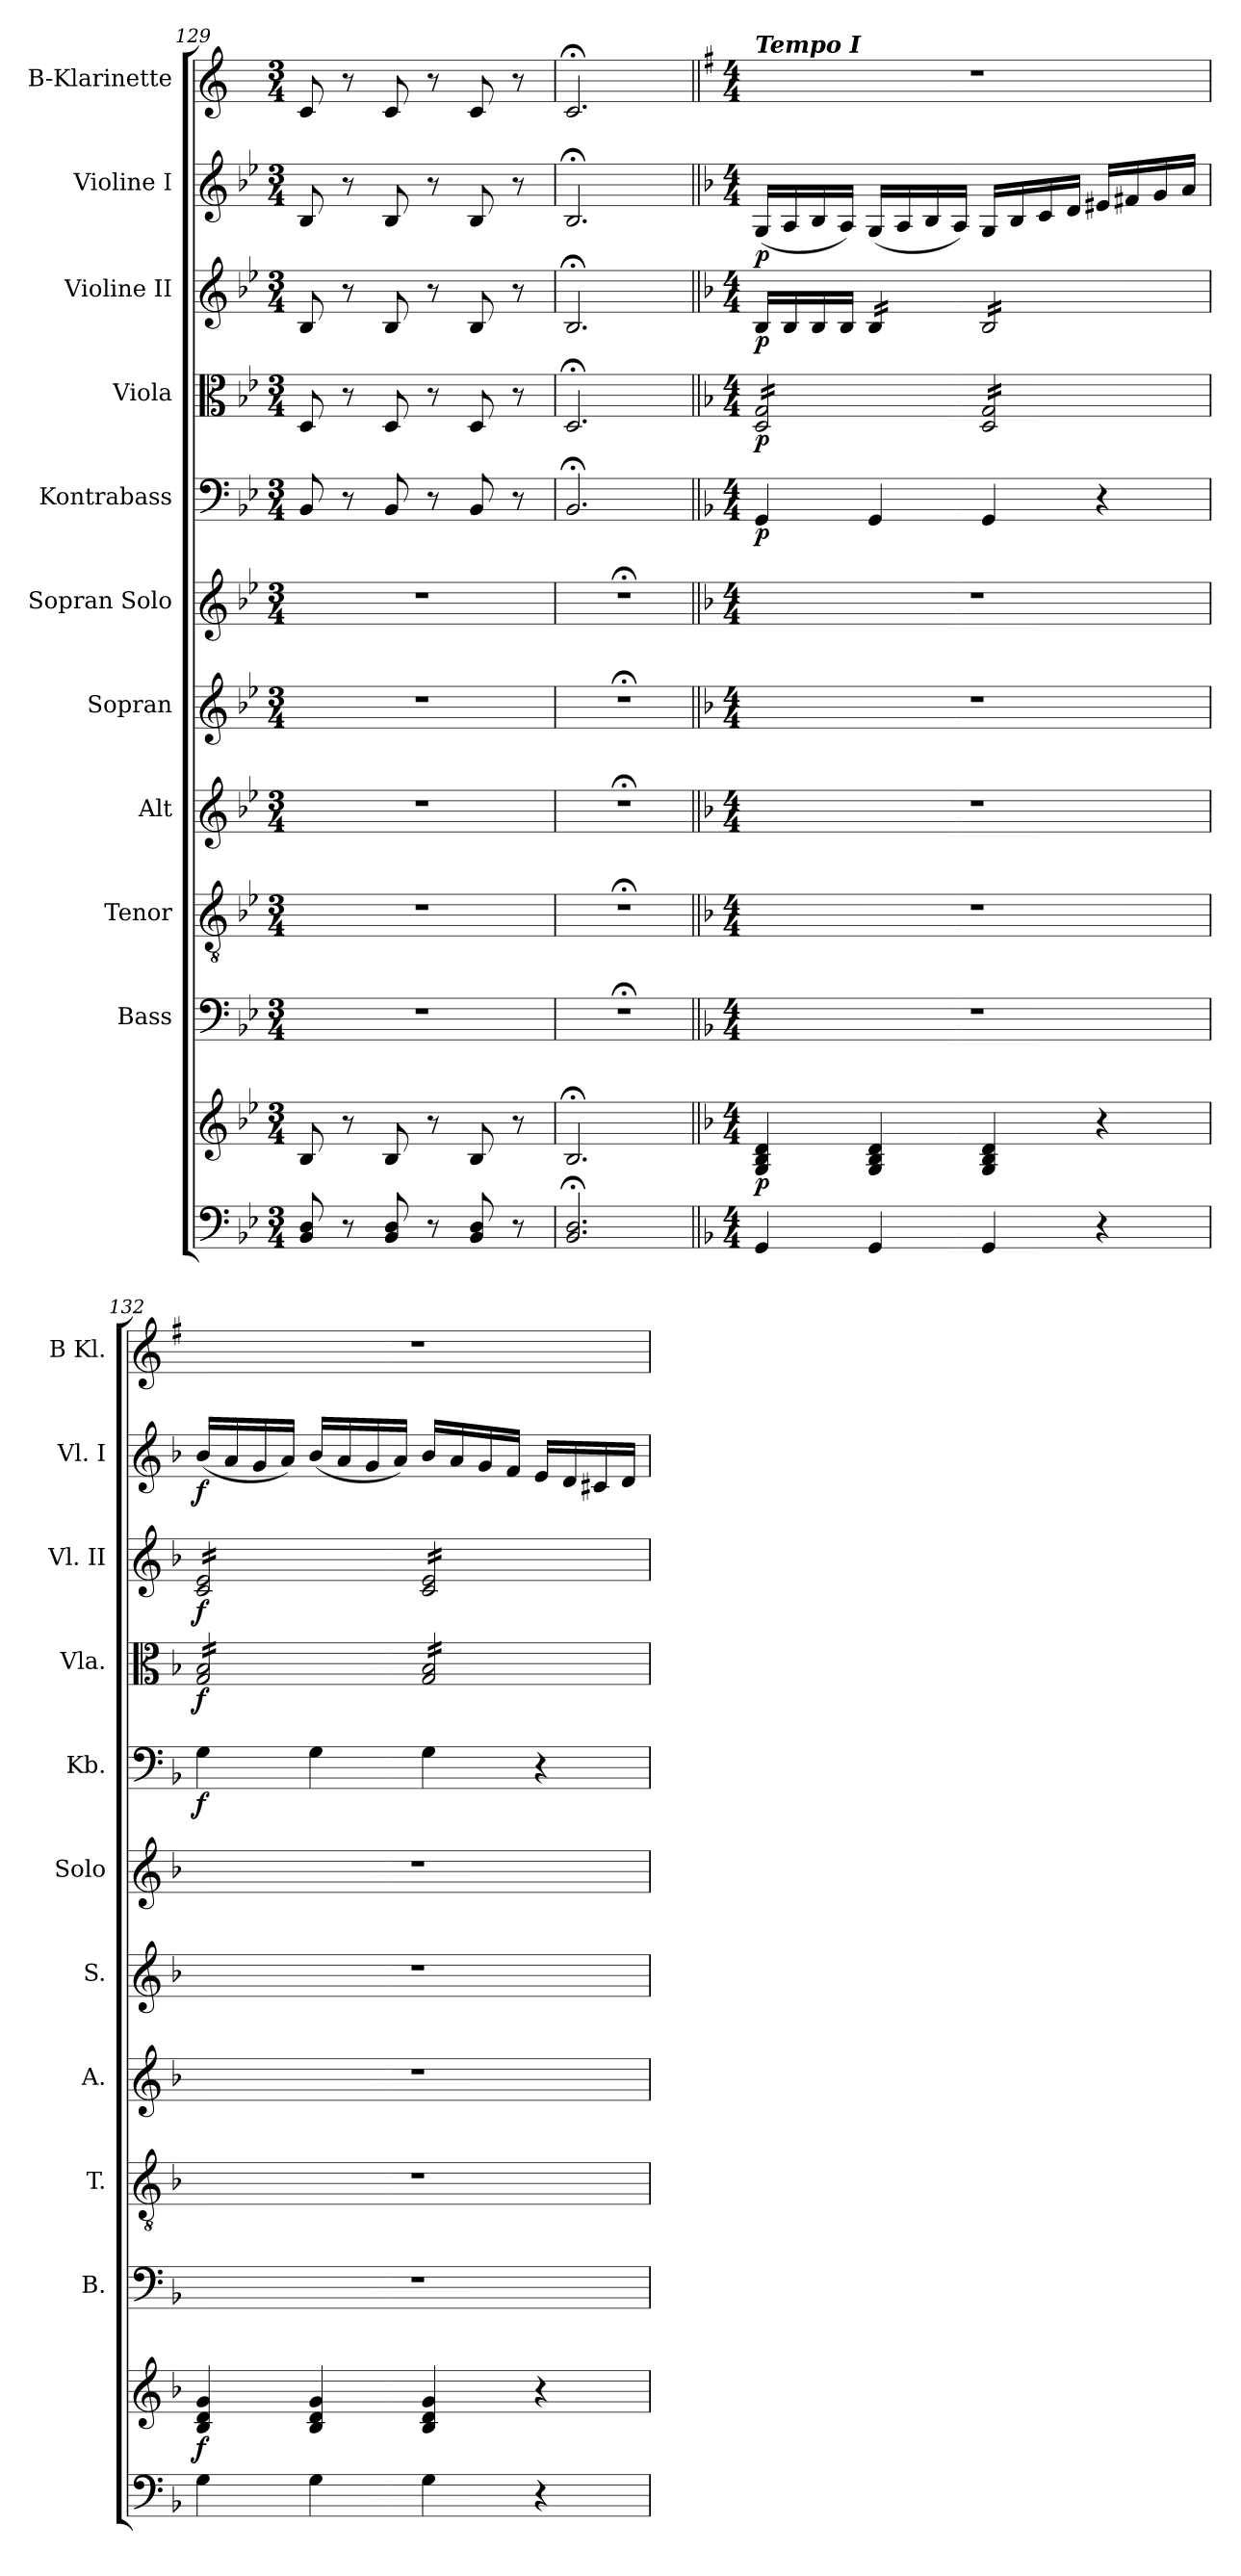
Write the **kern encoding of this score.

**kern	**kern	**dynam	**kern	**kern	**kern	**kern	**kern	**kern	**dynam	**kern	**dynam	**kern	**dynam	**kern	**dynam	**kern
*part11	*part11	*part11	*part10	*part9	*part8	*part7	*part6	*part5	*part5	*part4	*part4	*part3	*part3	*part2	*part2	*part1
*staff12	*staff11	*staff11/12	*staff10	*staff9	*staff8	*staff7	*staff6	*staff5	*staff5	*staff4	*staff4	*staff3	*staff3	*staff2	*staff2	*staff1
*	*	*	*I"Bass	*I"Tenor	*I"Alt	*I"Sopran	*I"Sopran Solo	*I"Kontrabass	*	*I"Viola	*	*I"Violine II	*	*I"Violine I	*	*I"B-Klarinette
*	*	*	*I'B.	*I'T.	*I'A.	*I'S.	*I'Solo	*I'Kb.	*	*I'Vla.	*	*I'Vl. II	*	*I'Vl. I	*	*I'B Kl.
*clefF4	*clefG2	*	*clefF4	*clefGv2	*clefG2	*clefG2	*clefG2	*clefF4	*	*clefC3	*	*clefG2	*	*clefG2	*	*clefG2
*	*	*	*	*	*	*	*	*ITrd7c12	*	*	*	*	*	*	*	*ITrd1c2
*k[b-e-]	*k[b-e-]	*	*k[b-e-]	*k[b-e-]	*k[b-e-]	*k[b-e-]	*k[b-e-]	*k[b-e-]	*	*k[b-e-]	*	*k[b-e-]	*	*k[b-e-]	*	*k[b-e-]
*B-:	*B-:	*	*B-:	*B-:	*B-:	*B-:	*B-:	*B-:	*	*B-:	*	*B-:	*	*B-:	*	*B-:
*M3/4	*M3/4	*	*M3/4	*M3/4	*M3/4	*M3/4	*M3/4	*M3/4	*	*M3/4	*	*M3/4	*	*M3/4	*	*M3/4
=129	=129	=129	=129	=129	=129	=129	=129	=129	=129	=129	=129	=129	=129	=129	=129	=129
8BB-/ 8D/	8B-/	.	2.r	2.r	2.r	2.r	2.r	8BBB-/	.	8D/	.	8B-/	.	8B-/	.	8B-/
8r	8r	.	.	.	.	.	.	8r	.	8r	.	8r	.	8r	.	8r
8BB-/ 8D/	8B-/	.	.	.	.	.	.	8BBB-/	.	8D/	.	8B-/	.	8B-/	.	8B-/
8r	8r	.	.	.	.	.	.	8r	.	8r	.	8r	.	8r	.	8r
8BB-/ 8D/	8B-/	.	.	.	.	.	.	8BBB-/	.	8D/	.	8B-/	.	8B-/	.	8B-/
8r	8r	.	.	.	.	.	.	8r	.	8r	.	8r	.	8r	.	8r
=130	=130	=130	=130	=130	=130	=130	=130	=130	=130	=130	=130	=130	=130	=130	=130	=130
!	!	!	!LO:N:vis=1	!LO:N:vis=1	!LO:N:vis=1	!LO:N:vis=1	!LO:N:vis=1	!	!	!	!	!	!	!	!	!
2.BB-/;< 2.D/;<	2.B-;</	.	2.r;<	2.r;<	2.r;<	2.r;<	2.r;<	2.BBB-;</	.	2.D;</	.	2.B-;</	.	2.B-;</	.	2.B-;</
!!LO:PB:g=z
=131||	=131||	=131||	=131||	=131||	=131||	=131||	=131||	=131||	=131||	=131||	=131||	=131||	=131||	=131||	=131||	=131||
*k[b-]	*k[b-]	*	*k[b-]	*k[b-]	*k[b-]	*k[b-]	*k[b-]	*k[b-]	*	*k[b-]	*	*k[b-]	*	*k[b-]	*	*k[b-]
*F:	*F:	*	*F:	*F:	*F:	*F:	*F:	*F:	*	*F:	*	*F:	*	*F:	*	*F:
*M4/4	*M4/4	*	*M4/4	*M4/4	*M4/4	*M4/4	*M4/4	*M4/4	*	*M4/4	*	*M4/4	*	*M4/4	*	*M4/4
!	!	!	!	!	!	!	!	!	!	!	!	!	!	!	!	!LO:TX:a:Bi:t=Tempo I
!	!	!LO:DY:b	!	!	!	!	!	!	!LO:DY:b	!	!LO:DY:b	!	!LO:DY:b	!	!LO:DY:b	!
*	*	*	*	*	*	*	*	*	*	*tremolo	*	*	*	*	*	*
4GG/	4G/ 4B-/ 4d/	p	1r	1r	1r	1r	1r	4GGG/	p	16D/ 16G/LL	p	16B-/LL	p	(<16G/LL	p	1r
.	.	.	.	.	.	.	.	.	.	16D/ 16G/	.	16B-/	.	16A/	.	.
.	.	.	.	.	.	.	.	.	.	16D/ 16G/	.	16B-/	.	16B-/	.	.
.	.	.	.	.	.	.	.	.	.	16D/ 16G/	.	16B-/JJ	.	16A/JJ)	.	.
*	*	*	*	*	*	*	*	*	*	*	*	*tremolo	*	*	*	*
4GG/	4G/ 4B-/ 4d/	.	.	.	.	.	.	4GGG/	.	16D/ 16G/	.	16B-/LL	.	(<16G/LL	.	.
.	.	.	.	.	.	.	.	.	.	16D/ 16G/	.	16B-/	.	16A/	.	.
.	.	.	.	.	.	.	.	.	.	16D/ 16G/	.	16B-/	.	16B-/	.	.
.	.	.	.	.	.	.	.	.	.	16D/ 16G/JJ	.	16B-/JJ	.	16A/JJ)	.	.
4GG/	4G/ 4B-/ 4d/	.	.	.	.	.	.	4GGG/	.	16D/ 16G/LL	.	16B-/LL	.	16G/LL	.	.
.	.	.	.	.	.	.	.	.	.	16D/ 16G/	.	16B-/	.	16B-/	.	.
.	.	.	.	.	.	.	.	.	.	16D/ 16G/	.	16B-/	.	16c/	.	.
.	.	.	.	.	.	.	.	.	.	16D/ 16G/	.	16B-/	.	16d/JJ	.	.
4r	4r	.	.	.	.	.	.	4r	.	16D/ 16G/	.	16B-/	.	16e#X/LL	.	.
.	.	.	.	.	.	.	.	.	.	16D/ 16G/	.	16B-/	.	16f#X/	.	.
.	.	.	.	.	.	.	.	.	.	16D/ 16G/	.	16B-/	.	16g/	.	.
.	.	.	.	.	.	.	.	.	.	16D/ 16G/JJ	.	16B-/JJ	.	16a/JJ	.	.
=132	=132	=132	=132	=132	=132	=132	=132	=132	=132	=132	=132	=132	=132	=132	=132	=132
!	!	!LO:DY:b	!	!	!	!	!	!	!LO:DY:b	!	!LO:DY:b	!	!LO:DY:b	!	!LO:DY:b	!
4G\	4B-/ 4d/ 4g/	f	1r	1r	1r	1r	1r	4GG\	f	16G/ 16B-/LL	f	16c/ 16e/LL	f	(<16b-/LL	f	1r
.	.	.	.	.	.	.	.	.	.	16G/ 16B-/	.	16c/ 16e/	.	16a/	.	.
.	.	.	.	.	.	.	.	.	.	16G/ 16B-/	.	16c/ 16e/	.	16g/	.	.
.	.	.	.	.	.	.	.	.	.	16G/ 16B-/	.	16c/ 16e/	.	16a/JJ)	.	.
4G\	4B-/ 4d/ 4g/	.	.	.	.	.	.	4GG\	.	16G/ 16B-/	.	16c/ 16e/	.	(<16b-/LL	.	.
.	.	.	.	.	.	.	.	.	.	16G/ 16B-/	.	16c/ 16e/	.	16a/	.	.
.	.	.	.	.	.	.	.	.	.	16G/ 16B-/	.	16c/ 16e/	.	16g/	.	.
.	.	.	.	.	.	.	.	.	.	16G/ 16B-/JJ	.	16c/ 16e/JJ	.	16a/JJ)	.	.
4G\	4B-/ 4d/ 4g/	.	.	.	.	.	.	4GG\	.	16G/ 16B-/LL	.	16c/ 16e/LL	.	16b-/LL	.	.
.	.	.	.	.	.	.	.	.	.	16G/ 16B-/	.	16c/ 16e/	.	16a/	.	.
.	.	.	.	.	.	.	.	.	.	16G/ 16B-/	.	16c/ 16e/	.	16g/	.	.
.	.	.	.	.	.	.	.	.	.	16G/ 16B-/	.	16c/ 16e/	.	16f/JJ	.	.
4r	4r	.	.	.	.	.	.	4r	.	16G/ 16B-/	.	16c/ 16e/	.	16e/LL	.	.
.	.	.	.	.	.	.	.	.	.	16G/ 16B-/	.	16c/ 16e/	.	16d/	.	.
.	.	.	.	.	.	.	.	.	.	16G/ 16B-/	.	16c/ 16e/	.	16c#X/	.	.
.	.	.	.	.	.	.	.	.	.	16G/ 16B-/JJ	.	16c/ 16e/JJ	.	16d/JJ	.	.
*	*	*	*	*	*	*	*	*	*	*	*	*Xtremolo	*	*	*	*
*	*	*	*	*	*	*	*	*	*	*Xtremolo	*	*	*	*	*	*
=	=	=	=	=	=	=	=	=	=	=	=	=	=	=	=	=
*-	*-	*-	*-	*-	*-	*-	*-	*-	*-	*-	*-	*-	*-	*-	*-	*-
